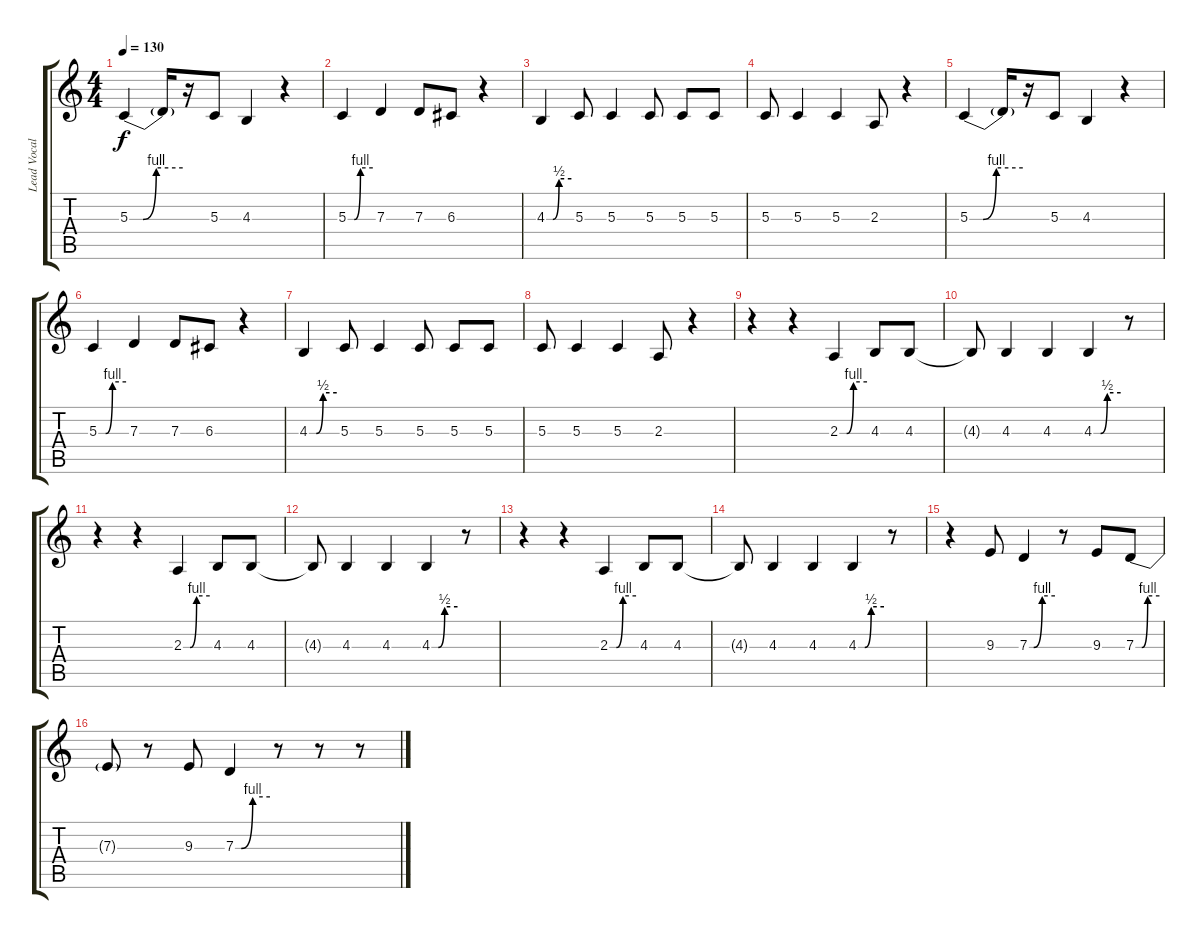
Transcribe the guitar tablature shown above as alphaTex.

\track ("Lead Vocal" "Lead Vocal") {instrument lead2sawtooth}
\staff {score tabs}
\tuning (E4 B3 G3 D3 A2 E2) {hide}
\ts (4 4)
\tempo 130
\clef g2
\ks c
5.3{be (custom 0 0 15 0 30 4 60 4)}.4{dy f} 5.3{t}.16 r.16 5.3.8 4.3.4 r.4 |
5.3{be (custom 0 0 15 0 30 4 60 4)}.4 7.3.4 7.3.8 6.3.8 r.4 |
4.3{be (custom 0 0 15 0 30 2 60 2)}.4 5.3.8 5.3.4 5.3.8 5.3.8 5.3.8 |
5.3.8 5.3.4 5.3.4 2.3.8 r.4 |
5.3{be (custom 0 0 15 0 30 4 60 4)}.4 5.3{t}.16 r.16 5.3.8 4.3.4 r.4 |
5.3{be (custom 0 0 15 0 30 4 60 4)}.4 7.3.4 7.3.8 6.3.8 r.4 |
4.3{be (custom 0 0 15 0 30 2 60 2)}.4 5.3.8 5.3.4 5.3.8 5.3.8 5.3.8 |
5.3.8 5.3.4 5.3.4 2.3.8 r.4 |
r.4 r.4 2.3{be (custom 0 0 15 0 30 4 60 4)}.4 4.3.8 4.3.8 |
4.3{t}.8 4.3.4 4.3.4 4.3{be (custom 0 0 15 0 30 2 60 2)}.4 r.8 |
r.4 r.4 2.3{be (custom 0 0 15 0 30 4 60 4)}.4 4.3.8 4.3.8 |
4.3{t}.8 4.3.4 4.3.4 4.3{be (custom 0 0 15 0 30 2 60 2)}.4 r.8 |
r.4 r.4 2.3{be (custom 0 0 15 0 30 4 60 4)}.4 4.3.8 4.3.8 |
4.3{t}.8 4.3.4 4.3.4 4.3{be (custom 0 0 15 0 30 2 60 2)}.4 r.8 |
r.4 9.3.8 7.3{be (custom 0 0 10 0 30 4 60 4)}.4 r.8 9.3.8 7.3{be (custom 0 0 15 0 30 4 60 4)}.8 |
7.3{t}.8 r.8 9.3.8 7.3{be (custom 0 0 10 0 30 4 60 4)}.4 r.8 r.8 r.8
